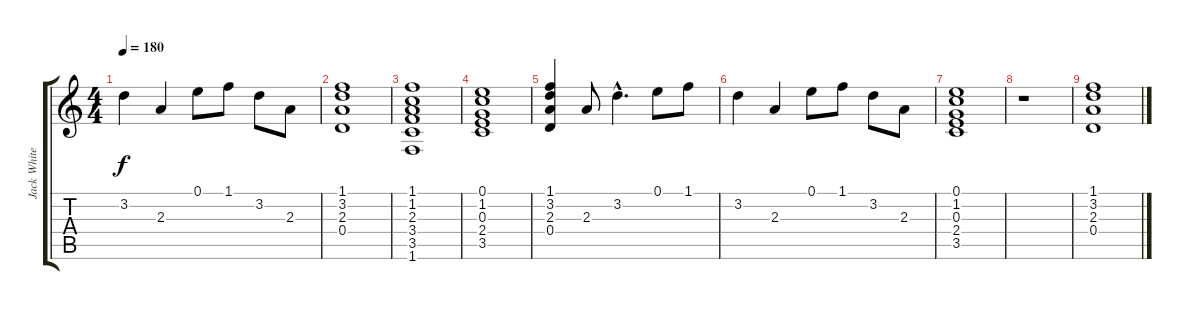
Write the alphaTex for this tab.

\track ("Jack White" "Jack White") {instrument electricguitarclean}
\staff {score tabs}
\tuning (E4 B3 G3 D3 A2 E2) {hide}
\ts (4 4)
\tempo 180
\clef g2
\ks c
3.2.4{dy f instrument distortionguitar} 2.3.4 0.1.8 1.1.8 3.2.8 2.3.8 |
(1.1 3.2 2.3 0.4).1{instrument distortionguitar} |
(1.1 1.2 2.3 3.4 3.5 1.6).1{instrument distortionguitar} |
(0.1 1.2 0.3 2.4 3.5).1{instrument distortionguitar} |
(1.1 3.2 2.3 0.4).4{instrument distortionguitar} 2.3.8 3.2{hac}.4{d} 0.1.8 1.1.8 |
3.2.4{instrument distortionguitar} 2.3.4 0.1.8 1.1.8 3.2.8 2.3.8 |
(0.1 1.2 0.3 2.4 3.5).1{instrument distortionguitar} |
r.1 |
(1.1 3.2 2.3 0.4).1{instrument distortionguitar}
